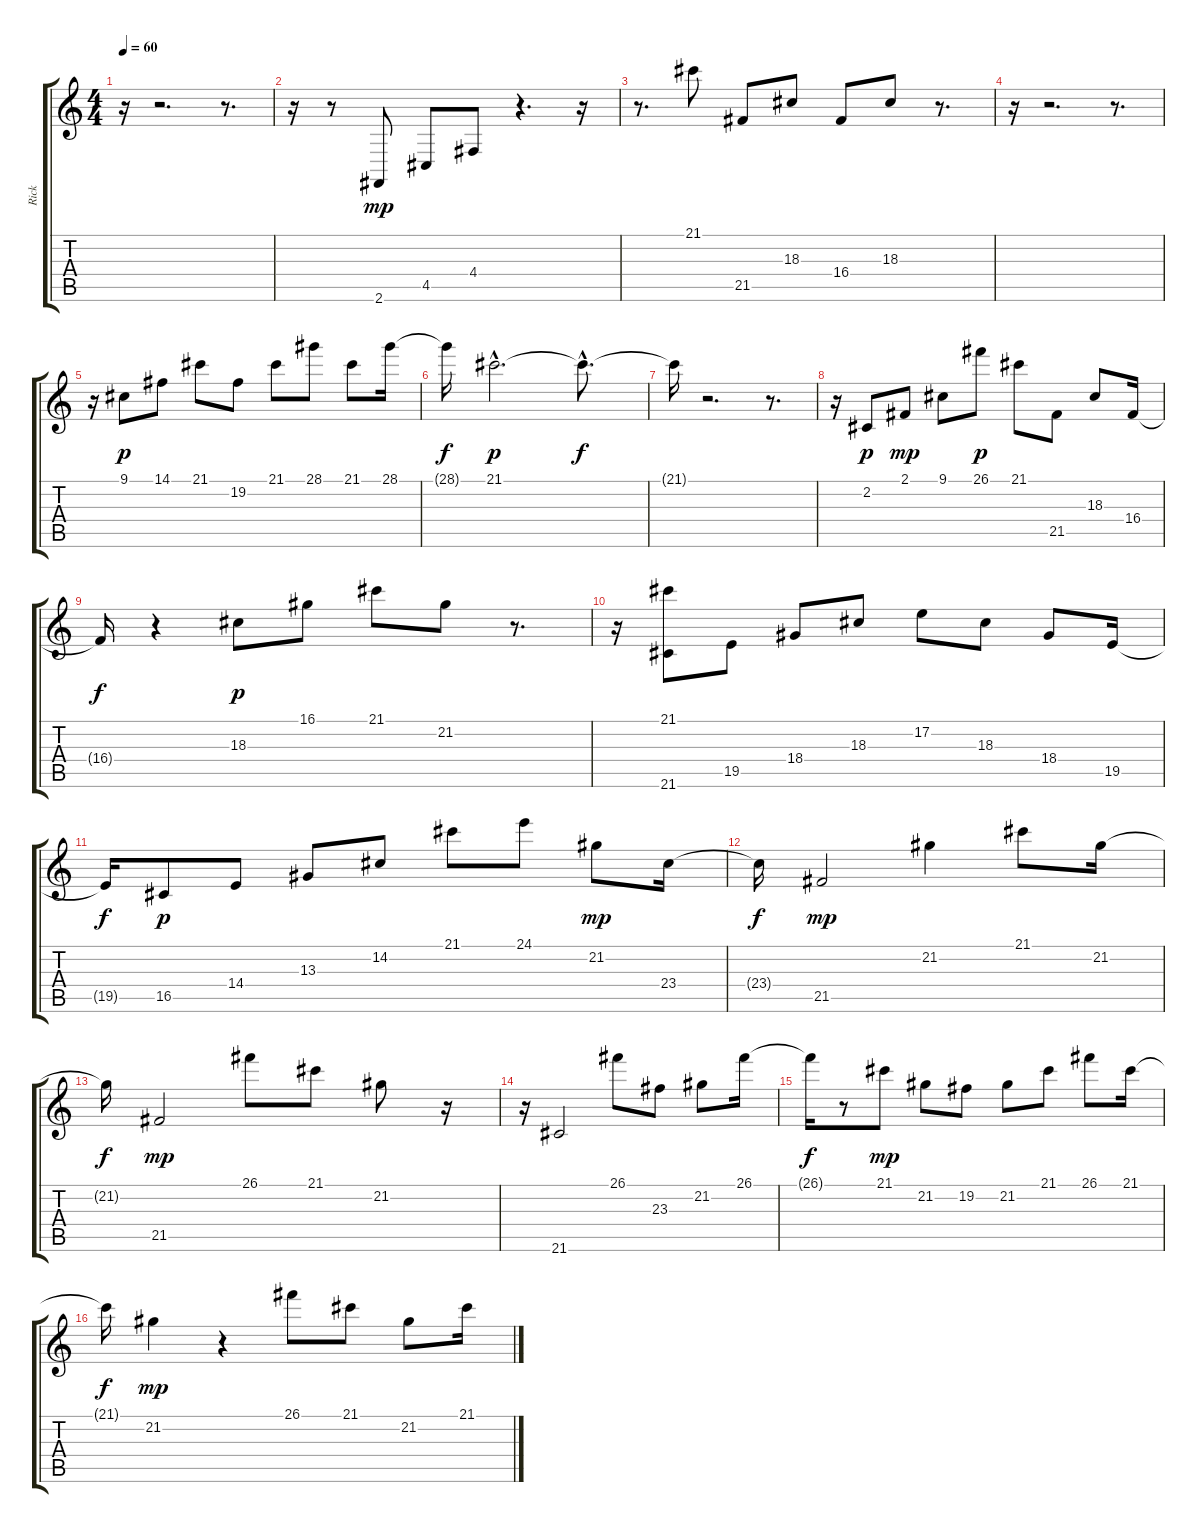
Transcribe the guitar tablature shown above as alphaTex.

\track ("Rick" "Rick") {instrument acousticgrandpiano}
\staff {score tabs}
\tuning (E4 B3 G3 D3 A2 E2) {hide}
\ts (4 4)
\tempo 60
\clef g2
\ks c
r.16{dy mp} r.2{d} r.8{d} |
r.16 r.8 2.6.8 4.5.8 4.4.8 r.4{d} r.16 |
r.8{d} 21.1.8 21.5.8 18.3.8 16.4.8 18.3.8 r.8{d} |
r.16 r.2{d} r.8{d} |
r.16 9.1.8{dy p} 14.1.8 21.1.8 19.2.8 21.1.8 28.1.8 21.1.8 28.1.16 |
28.1{t}.16{dy f} 21.1{hac}.2{d dy p} 21.1{hac t}.8{d dy f} |
21.1{t}.16 r.2{d} r.8{d} |
r.16 2.2.8{dy p} 2.1.8{dy mp} 9.1.8 26.1.8{dy p} 21.1.8 21.5.8 18.3.8 16.4.16 |
16.4{t}.16{dy f} r.4 18.3.8{dy p} 16.1.8 21.1.8 21.2.8 r.8{d} |
r.16 (21.1 21.6).8 19.5.8 18.4.8 18.3.8 17.2.8 18.3.8 18.4.8 19.5.16 |
19.5{t}.16{dy f} 16.5.8{dy p} 14.4.8 13.3.8 14.2.8 21.1.8 24.1.8 21.2.8{dy mp} 23.4.16 |
23.4{t}.16{dy f} 21.5.2{dy mp} 21.2.4 21.1.8 21.2.16 |
21.2{t}.16{dy f} 21.5.2{dy mp} 26.1.8 21.1.8 21.2.8 r.16 |
r.16 21.6.2 26.1.8 23.3.8 21.2.8 26.1.16 |
26.1{t}.16{dy f} r.8 21.1.8{dy mp} 21.2.8 19.2.8 21.2.8 21.1.8 26.1.8 21.1.16 |
21.1{t}.16{dy f} 21.2.4{dy mp} r.4 26.1.8 21.1.8 21.2.8 21.1.16
